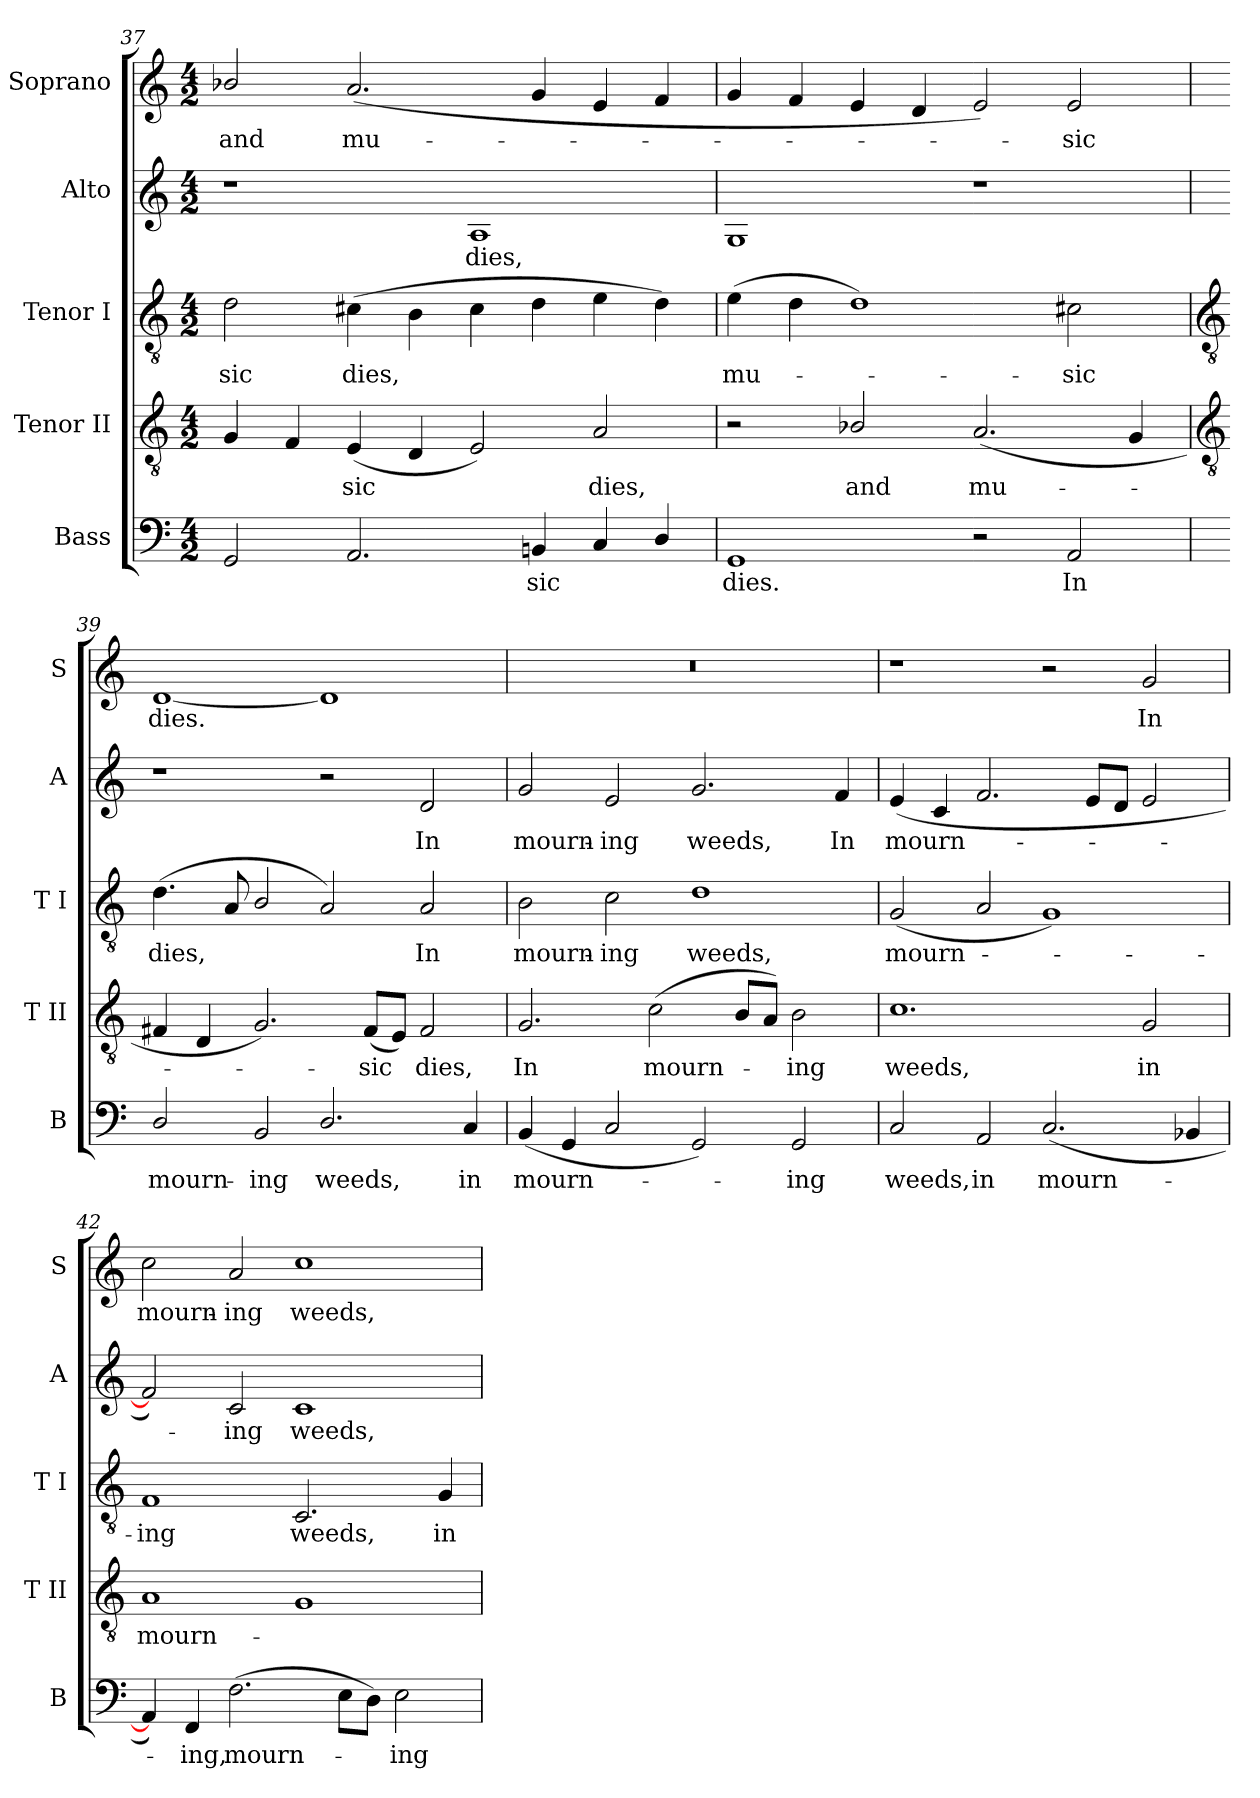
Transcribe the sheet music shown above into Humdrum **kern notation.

**kern	**text	**kern	**text	**kern	**text	**kern	**text	**kern	**text
*part5	*part5	*part4	*part4	*part3	*part3	*part2	*part2	*part1	*part1
*staff5	*staff5	*staff4	*staff4	*staff3	*staff3	*staff2	*staff2	*staff1	*staff1
*I"Bass	*	*I"Tenor II	*	*I"Tenor I	*	*I"Alto	*	*I"Soprano	*
*I'B	*	*I'T II	*	*I'T I	*	*I'A	*	*I'S	*
*clefF4	*	*clefGv2	*	*clefGv2	*	*clefG2	*	*clefG2	*
*k[]	*	*k[]	*	*k[]	*	*k[]	*	*k[]	*
*C:	*	*C:	*	*C:	*	*C:	*	*C:	*
*M4/2	*	*M4/2	*	*M4/2	*	*M4/2	*	*M4/2	*
=37	=37	=37	=37	=37	=37	=37	=37	=37	=37
!	!	!	!	!	!LO:LY:b	!	!	!	!LO:LY:b
2GG	.	4G	.	2d	sic	1r	.	2b-X/	and
.	.	4F	.	.	.	.	.	.	.
!	!	!	!LO:LY:b	!	!LO:LY:b	!	!	!	!LO:LY:b
2.AA	.	(<4E	sic	(>4c#X	dies,	.	.	(<2.a	mu-
.	.	4D	.	4B	.	.	.	.	.
!	!	!	!	!	!	!	!LO:LY:b	!	!
.	.	2E)	.	4c#	.	1A	dies,	.	.
!	!LO:LY:b	!	!	!	!	!	!	!	!
4BBn	sic	.	.	4d	.	.	.	4g	.
!	!	!	!LO:LY:b	!	!	!	!	!	!
4C	.	2A	dies,	4e	.	.	.	4e	.
4D/	.	.	.	4d)	.	.	.	4f	.
=38	=38	=38	=38	=38	=38	=38	=38	=38	=38
!	!LO:LY:b	!	!	!	!LO:LY:b	!	!	!	!
1GG	dies.	2r	.	(>4e	mu-	1G	.	4g	.
.	.	.	.	4d	.	.	.	4f	.
!	!	!	!LO:LY:b	!	!	!	!	!	!
.	.	2B-X/	and	1d)	.	.	.	4e	.
.	.	.	.	.	.	.	.	4d	.
!	!	!	!LO:LY:b	!	!	!	!	!	!
2r	.	(<2.A	mu-	.	.	1r	.	2e)	.
!	!LO:LY:b	!	!	!	!LO:LY:b	!	!	!	!LO:LY:b
2AA	In	.	.	2c#X	sic	.	.	2e	sic
.	.	4G	.	.	.	.	.	.	.
!!LO:LB:g=z
=39	=39	=39	=39	=39	=39	=39	=39	=39	=39
*	*	*clefGv2	*	*clefGv2	*	*	*	*	*
!	!LO:LY:b	!	!	!	!LO:LY:b	!	!	!	!LO:LY:b
2D/	mourn-	4F#X	.	(<4.d	dies,	1r	.	[1d	dies.
.	.	4D	.	.	.	.	.	.	.
.	.	.	.	8A	.	.	.	.	.
!	!LO:LY:b	!	!	!	!	!	!	!	!
2BB	-ing	2.G)	.	2B/	.	.	.	.	.
!	!LO:LY:b	!	!	!	!	!	!	!	!
2.D/	weeds,	.	.	2A)	.	2r	.	1d]	.
!	!	!	!LO:LY:b	!	!	!	!	!	!
.	.	(<8F#L	sic	.	.	.	.	.	.
.	.	8EJ)	.	.	.	.	.	.	.
!	!	!	!LO:LY:b	!	!LO:LY:b	!	!LO:LY:b	!	!
.	.	2F#	dies,	2A	In	2d	In	.	.
!	!LO:LY:b	!	!	!	!	!	!	!	!
4C	in	.	.	.	.	.	.	.	.
=40	=40	=40	=40	=40	=40	=40	=40	=40	=40
!	!LO:LY:b	!	!LO:LY:b	!	!LO:LY:b	!	!LO:LY:b	!	!
(<4BB	mourn-	2.G	In	2B	mourn-	2g	mourn-	0r	.
4GG	.	.	.	.	.	.	.	.	.
!	!	!	!	!	!LO:LY:b	!	!LO:LY:b	!	!
2C	.	.	.	2c	-ing	2e	-ing	.	.
!	!	!	!LO:LY:b	!	!	!	!	!	!
.	.	(<2c	mourn-	.	.	.	.	.	.
!	!	!	!	!	!LO:LY:b	!	!LO:LY:b	!	!
2GG)	.	.	.	1d	weeds,	2.g	weeds,	.	.
.	.	8BL	.	.	.	.	.	.	.
.	.	8AJ)	.	.	.	.	.	.	.
!	!LO:LY:b	!	!LO:LY:b	!	!	!	!	!	!
2GG	ing	2B	ing	.	.	.	.	.	.
!	!	!	!	!	!	!	!LO:LY:b	!	!
.	.	.	.	.	.	4f	In	.	.
=41	=41	=41	=41	=41	=41	=41	=41	=41	=41
!	!LO:LY:b	!	!LO:LY:b	!	!LO:LY:b	!	!LO:LY:b	!	!
2C	weeds,	1.c	weeds,	(<2G	mourn-	(<4e	mourn-	1r	.
.	.	.	.	.	.	4c	.	.	.
!	!LO:LY:b	!	!	!	!	!	!	!	!
2AA	in	.	.	2A	.	2.f	.	.	.
!	!LO:LY:b	!	!	!	!	!	!	!	!
(<2.C	mourn-	.	.	1G)	.	.	.	2r	.
.	.	.	.	.	.	8eL	.	.	.
.	.	.	.	.	.	8dJ	.	.	.
!	!	!	!LO:LY:b	!	!	!	!	!	!LO:LY:b
.	.	2G	in	.	.	2e	.	2g	In
4BB-X	.	.	.	.	.	.	.	.	.
=42	=42	=42	=42	=42	=42	=42	=42	=42	=42
!	!	!	!LO:LY:b	!	!LO:LY:b	!	!	!	!LO:LY:b
4AA])	.	1A	mourn-	1F	ing	2f])	.	2cc	mourn-
!	!LO:LY:b	!	!	!	!	!	!	!	!
4FF	ing,	.	.	.	.	.	.	.	.
!	!LO:LY:b	!	!	!	!	!	!LO:LY:b	!	!LO:LY:b
(>2.F	mourn-	.	.	.	.	2c	ing	2a	-ing
!	!	!	!	!	!LO:LY:b	!	!LO:LY:b	!	!LO:LY:b
.	.	1G	.	2.C	weeds,	1c	weeds,	1cc	weeds,
8EL	.	.	.	.	.	.	.	.	.
8DJ)	.	.	.	.	.	.	.	.	.
!	!LO:LY:b	!	!	!	!	!	!	!	!
2E	ing	.	.	.	.	.	.	.	.
!	!	!	!	!	!LO:LY:b	!	!	!	!
.	.	.	.	4G	in	.	.	.	.
=	=	=	=	=	=	=	=	=	=
*-	*-	*-	*-	*-	*-	*-	*-	*-	*-
